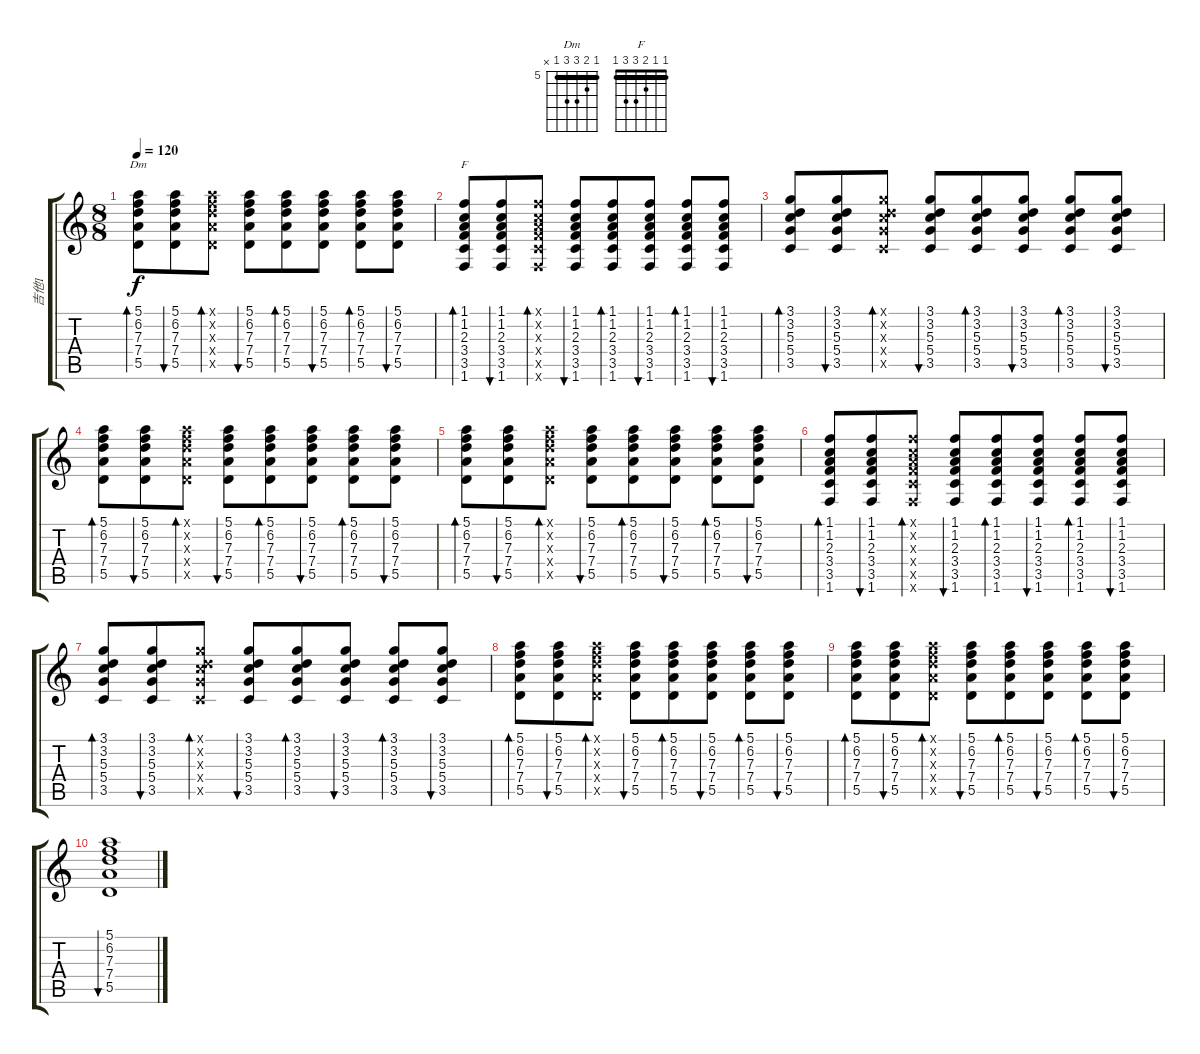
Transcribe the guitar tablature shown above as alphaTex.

\track ("吉他1" "吉他1") {instrument distortionguitar}
\staff {score tabs}
\tuning (E4 B3 G3 D3 A2 E2) {hide}
\chord ("Dm" 5 6 7 7 5 x) {firstfret 5 barre 5}
\chord ("F" 1 1 2 3 3 1) {barre 1}
\ts (8 8)
\tempo 120
\clef g2
\ks c
(5.1 6.2 7.3 7.4 5.5).8{bd 60 ch "Dm" dy f} (5.1 6.2 7.3 7.4 5.5).8{bu 60} (5.1{x} 6.2{x} 7.3{x} 7.4{x} 5.5{x}).8{bd 60} (5.1 6.2 7.3 7.4 5.5).8{bu 60} (5.1 6.2 7.3 7.4 5.5).8{bd 60} (5.1 6.2 7.3 7.4 5.5).8{bu 60} (5.1 6.2 7.3 7.4 5.5).8{bd 60} (5.1 6.2 7.3 7.4 5.5).8{bu 60} |
(1.1 1.2 2.3 3.4 3.5 1.6).8{bd 60 ch "F"} (1.1 1.2 2.3 3.4 3.5 1.6).8{bu 60} (1.1{x} 1.2{x} 2.3{x} 3.4{x} 3.5{x} 1.6{x}).8{bd 60} (1.1 1.2 2.3 3.4 3.5 1.6).8{bu 60} (1.1 1.2 2.3 3.4 3.5 1.6).8{bd 60} (1.1 1.2 2.3 3.4 3.5 1.6).8{bu 60} (1.1 1.2 2.3 3.4 3.5 1.6).8{bd 60} (1.1 1.2 2.3 3.4 3.5 1.6).8{bu 60} |
(3.1 3.2 5.3 5.4 3.5).8{bd 60} (3.1 3.2 5.3 5.4 3.5).8{bu 60} (3.1{x} 3.2{x} 5.3{x} 5.4{x} 3.5{x}).8{bd 60} (3.1 3.2 5.3 5.4 3.5).8{bu 60} (3.1 3.2 5.3 5.4 3.5).8{bd 60} (3.1 3.2 5.3 5.4 3.5).8{bu 60} (3.1 3.2 5.3 5.4 3.5).8{bd 60} (3.1 3.2 5.3 5.4 3.5).8{bu 60} |
(5.1 6.2 7.3 7.4 5.5).8{bd 60} (5.1 6.2 7.3 7.4 5.5).8{bu 60} (5.1{x} 6.2{x} 7.3{x} 7.4{x} 5.5{x}).8{bd 60} (5.1 6.2 7.3 7.4 5.5).8{bu 60} (5.1 6.2 7.3 7.4 5.5).8{bd 60} (5.1 6.2 7.3 7.4 5.5).8{bu 60} (5.1 6.2 7.3 7.4 5.5).8{bd 60} (5.1 6.2 7.3 7.4 5.5).8{bu 60} |
(5.1 6.2 7.3 7.4 5.5).8{bd 60} (5.1 6.2 7.3 7.4 5.5).8{bu 60} (5.1{x} 6.2{x} 7.3{x} 7.4{x} 5.5{x}).8{bd 60} (5.1 6.2 7.3 7.4 5.5).8{bu 60} (5.1 6.2 7.3 7.4 5.5).8{bd 60} (5.1 6.2 7.3 7.4 5.5).8{bu 60} (5.1 6.2 7.3 7.4 5.5).8{bd 60} (5.1 6.2 7.3 7.4 5.5).8{bu 60} |
(1.1 1.2 2.3 3.4 3.5 1.6).8{bd 60} (1.1 1.2 2.3 3.4 3.5 1.6).8{bu 60} (1.1{x} 1.2{x} 2.3{x} 3.4{x} 3.5{x} 1.6{x}).8{bd 60} (1.1 1.2 2.3 3.4 3.5 1.6).8{bu 60} (1.1 1.2 2.3 3.4 3.5 1.6).8{bd 60} (1.1 1.2 2.3 3.4 3.5 1.6).8{bu 60} (1.1 1.2 2.3 3.4 3.5 1.6).8{bd 60} (1.1 1.2 2.3 3.4 3.5 1.6).8{bu 60} |
(3.1 3.2 5.3 5.4 3.5).8{bd 60} (3.1 3.2 5.3 5.4 3.5).8{bu 60} (3.1{x} 3.2{x} 5.3{x} 5.4{x} 3.5{x}).8{bd 60} (3.1 3.2 5.3 5.4 3.5).8{bu 60} (3.1 3.2 5.3 5.4 3.5).8{bd 60} (3.1 3.2 5.3 5.4 3.5).8{bu 60} (3.1 3.2 5.3 5.4 3.5).8{bd 60} (3.1 3.2 5.3 5.4 3.5).8{bu 60} |
(5.1 6.2 7.3 7.4 5.5).8{bd 60} (5.1 6.2 7.3 7.4 5.5).8{bu 60} (5.1{x} 6.2{x} 7.3{x} 7.4{x} 5.5{x}).8{bd 60} (5.1 6.2 7.3 7.4 5.5).8{bu 60} (5.1 6.2 7.3 7.4 5.5).8{bd 60} (5.1 6.2 7.3 7.4 5.5).8{bu 60} (5.1 6.2 7.3 7.4 5.5).8{bd 60} (5.1 6.2 7.3 7.4 5.5).8{bu 60} |
(5.1 6.2 7.3 7.4 5.5).8{bd 60} (5.1 6.2 7.3 7.4 5.5).8{bu 60} (5.1{x} 6.2{x} 7.3{x} 7.4{x} 5.5{x}).8{bd 60} (5.1 6.2 7.3 7.4 5.5).8{bu 60} (5.1 6.2 7.3 7.4 5.5).8{bd 60} (5.1 6.2 7.3 7.4 5.5).8{bu 60} (5.1 6.2 7.3 7.4 5.5).8{bd 60} (5.1 6.2 7.3 7.4 5.5).8{bu 60} |
(5.1 6.2 7.3 7.4 5.5).1{bu 60}
